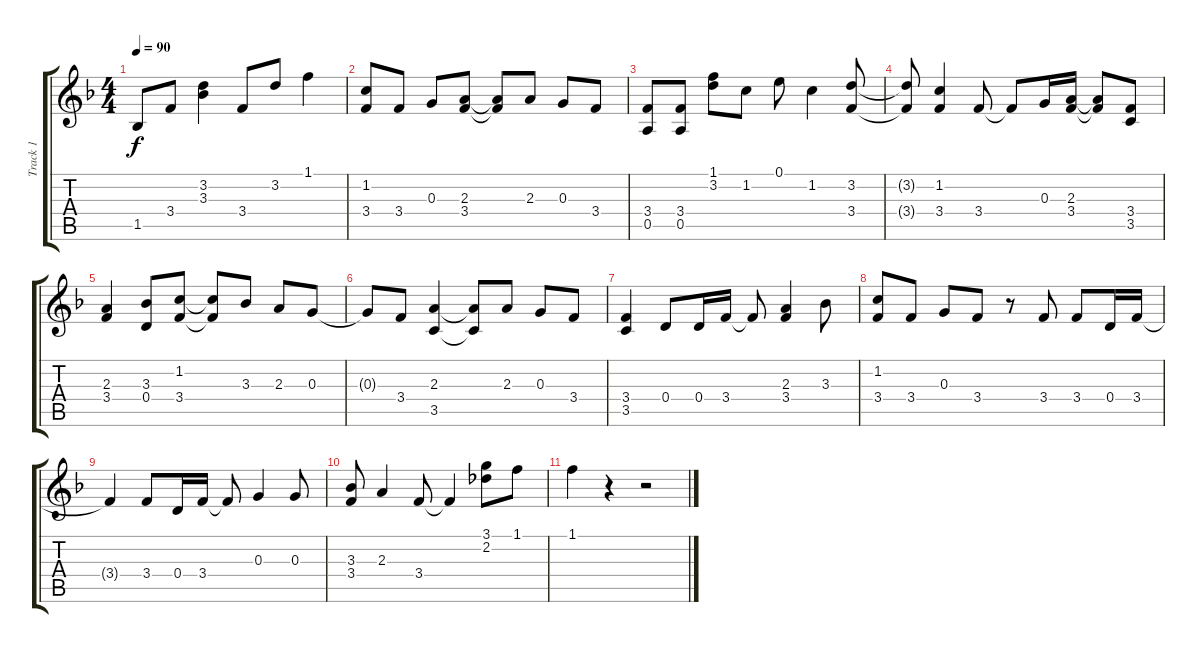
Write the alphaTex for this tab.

\track ("Track 1" "Track 1") {instrument acousticguitarsteel}
\staff {score tabs}
\tuning (E4 B3 G3 D3 A2 E2) {hide}
\ts (4 4)
\tempo 90
\clef g2
\ks f
1.5.8{dy f} 3.4.8 (3.2 3.3).4 3.4.8 3.2.8 1.1.4 |
(1.2 3.4).8 3.4.8 0.3.8 (2.3 3.4).8 (2.3{t} 3.4{t}).8 2.3.8 0.3.8 3.4.8 |
(3.4 0.5).8 (3.4 0.5).8 (1.1 3.2).8 1.2.8 0.1.8 1.2.4 (3.2 3.4).8 |
(3.2{t} 3.4{t}).8 (1.2 3.4).4 3.4.8 3.4{t}.8 0.3.16 (2.3 3.4).16 (2.3{t} 3.4{t}).8 (3.4 3.5).8 |
(2.3 3.4).4 (3.3 0.4).8 (1.2 3.4).8 (1.2{t} 3.4{t}).8 3.3.8 2.3.8 0.3.8 |
0.3{t}.8 3.4.8 (2.3 3.5).4 (2.3{t} 3.5{t}).8 2.3.8 0.3.8 3.4.8 |
(3.4 3.5).4 0.4.8 0.4.16 3.4.16 3.4{t}.8 (2.3 3.4).4 3.3.8 |
(1.2 3.4).8 3.4.8 0.3.8 3.4.8 r.8 3.4.8 3.4.8 0.4.16 3.4.16 |
3.4{t}.4 3.4.8 0.4.16 3.4.16 3.4{t}.8 0.3.4 0.3.8 |
(3.3 3.4).8 2.3.4 3.4.8 3.4{t}.4 (3.1 2.2).8 1.1.8 |
1.1.4 r.4 r.2
